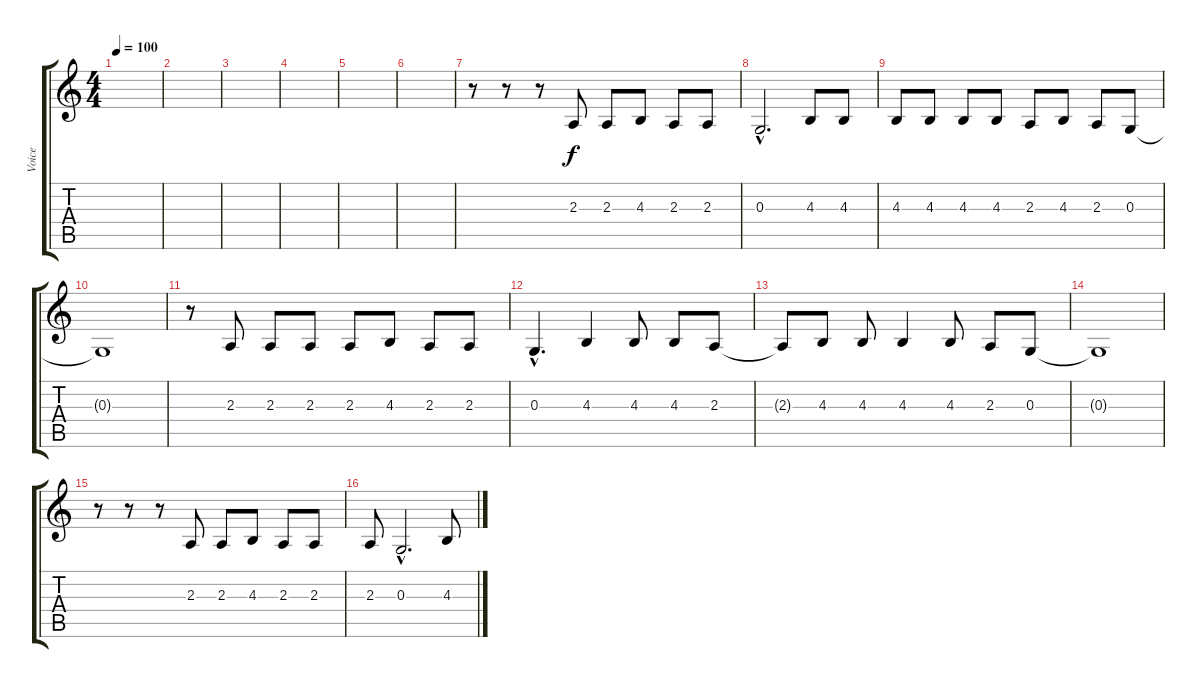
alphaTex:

\track ("Voice" "Voice") {instrument lead6voice}
\staff {score tabs}
\tuning (E4 B3 G3 D3 A2 E2) {hide}
\ts (4 4)
\tempo 100
\clef g2
\ks c
|
|
|
|
|
|
r.8 r.8 r.8 2.3.8 2.3.8 4.3.8 2.3.8 2.3.8 |
0.3{hac}.2{d} 4.3.8 4.3.8 |
4.3.8 4.3.8 4.3.8 4.3.8 2.3.8 4.3.8 2.3.8 0.3.8 |
0.3{t}.1 |
r.8 2.3.8 2.3.8 2.3.8 2.3.8 4.3.8 2.3.8 2.3.8 |
0.3{hac}.4{d} 4.3.4 4.3.8 4.3.8 2.3.8 |
2.3{t}.8 4.3.8 4.3.8 4.3.4 4.3.8 2.3.8 0.3.8 |
0.3{t}.1 |
r.8 r.8 r.8 2.3.8 2.3.8 4.3.8 2.3.8 2.3.8 |
2.3.8 0.3{hac}.2{d} 4.3.8
